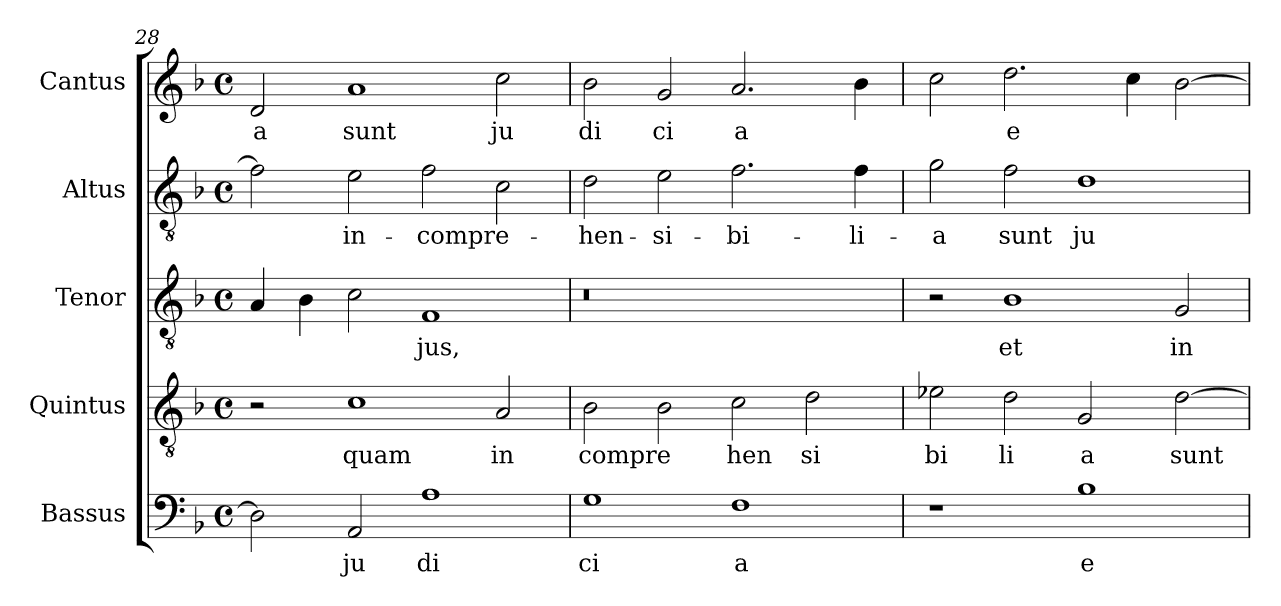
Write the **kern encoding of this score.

**kern	**text	**kern	**text	**kern	**text	**kern	**text	**kern	**text
*part5	*part5	*part4	*part4	*part3	*part3	*part2	*part2	*part1	*part1
*staff5	*staff5	*staff4	*staff4	*staff3	*staff3	*staff2	*staff2	*staff1	*staff1
*I"Bassus	*	*I"Quintus	*	*I"Tenor	*	*I"Altus	*	*I"Cantus	*
*clefF4	*	*clefGv2	*	*clefGv2	*	*clefGv2	*	*clefG2	*
*k[b-]	*	*k[b-]	*	*k[b-]	*	*k[b-]	*	*k[b-]	*
*F:	*	*F:	*	*F:	*	*F:	*	*F:	*
*M4/4	*	*M4/4	*	*M4/4	*	*M4/4	*	*M4/4	*
*met(c)	*	*met(c)	*	*met(c)	*	*met(c)	*	*met(c)	*
=28	=28	=28	=28	=28	=28	=28	=28	=28	=28
!	!	!	!	!	!	!	!	!	!LO:LY:b:cj
2D\]	.	2r	.	4A/	.	2f\]	.	2d/	a
.	.	.	.	4B-\	.	.	.	.	.
!	!LO:LY:b:cj	!	!LO:LY:b:cj	!	!	!	!LO:LY:b:cj	!	!LO:LY:b:cj
2AA/	ju	1c	quam	2c\	.	2e\	in-	1a	sunt
!	!LO:LY:b:cj	!	!	!	!LO:LY:b:cj	!	!LO:LY:b:cj	!	!
1A	di	.	.	1F	jus,	2f\	-compre-	.	.
!	!	!	!LO:LY:b:cj	!	!	!	!	!	!LO:LY:b:cj
.	.	2A/	in	.	.	2c\	.	2cc\	ju
=29	=29	=29	=29	=29	=29	=29	=29	=29	=29
!	!LO:LY:b:cj	!	!LO:LY:b:cj	!	!	!	!LO:LY:b:cj	!	!LO:LY:b:cj
1G	ci	2B-\	compre	0r	.	2d\	-hen-	2b-\	di
!	!	!	!	!	!	!	!LO:LY:b:cj	!	!LO:LY:b:cj
.	.	2B-\	.	.	.	2e\	-si-	2g/	ci
!	!LO:LY:b:cj	!	!LO:LY:b:cj	!	!	!	!LO:LY:b:cj	!	!LO:LY:b:cj
1F	a	2c\	hen	.	.	2.f\	-bi-	2.a/	a
!	!	!	!LO:LY:b:cj	!	!	!	!	!	!
.	.	2d\	si	.	.	.	.	.	.
!	!	!	!	!	!	!	!LO:LY:b:cj	!	!
.	.	.	.	.	.	4f\	-li-	4b-\	.
=30	=30	=30	=30	=30	=30	=30	=30	=30	=30
!	!	!	!LO:LY:b:cj	!	!	!	!LO:LY:b:cj	!	!
1r	.	2e-X\	bi	2r	.	2g\	-a	2cc\	.
!	!	!	!LO:LY:b:cj	!	!LO:LY:b:cj	!	!LO:LY:b:cj	!	!LO:LY:b:cj
.	.	2d\	li	1B-	et	2f\	sunt	2.dd\	e
!	!LO:LY:b:cj	!	!LO:LY:b:cj	!	!	!	!LO:LY:b:cj	!	!
1B-	e	2G/	a	.	.	1d	ju-	.	.
.	.	.	.	.	.	.	.	4cc\	.
!	!	!	!LO:LY:b	!	!LO:LY:b:cj	!	!	!	!
.	.	[>2d\	sunt	2G/	in	.	.	[>2b-\	.
=	=	=	=	=	=	=	=	=	=
*-	*-	*-	*-	*-	*-	*-	*-	*-	*-
